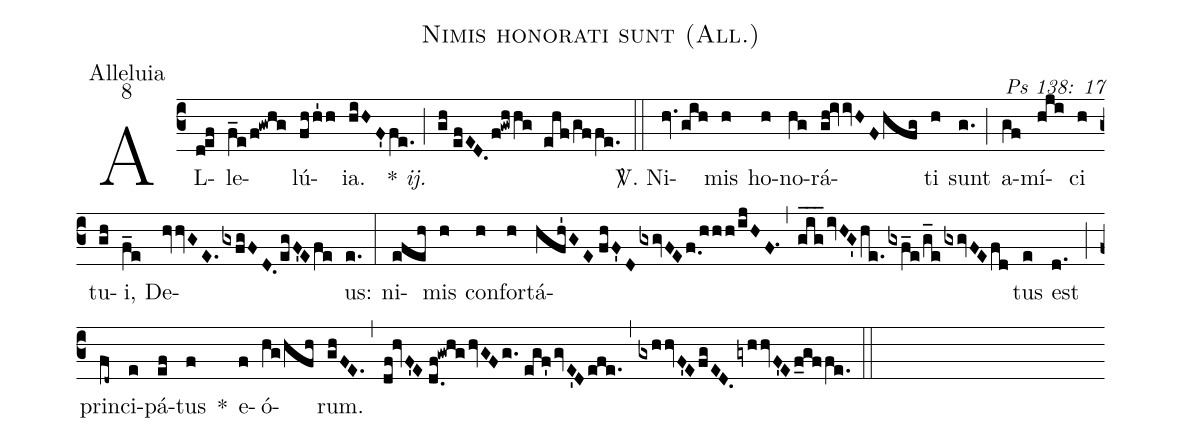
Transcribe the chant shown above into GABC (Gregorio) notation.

name: Nimis honorati sunt (All.);
office-part: Alleluia;
mode: 8;
commentary: Ps 138: 17;
%%
(c3) AL(def)le(f_e/f!gwhg)lú(fhh'1h)ia.(hiHF'fe.) {*}~<i>ij.</i>(;) (gh//efED.f!gwhhg ehf/gffe.) (::)
<sp>V/</sp>. Ni(hv.gih)mis(h) ho(h)no(hg)rá(gh!ivvHFhfg)ti(h) sunt(g.) (;) a(gf)mí(hji)ci(h) tu(gh)i,(f_e) De(hvvGE.gxfgFD./!egF'E/!fe)us:(e.) (:)
ni(efeh)mis(h) con(h)for(h)tá(hfh'GE//fhF'DgxgvFEf.0/[-0.5]hhh/ijHF.1)(,)(g_i_g_ivHG'he.gxf_e/!g_egxgvFEfd)tus(e) est(d.) (;) prin(fd~)ci(e)pá(ef)tus(f) *() e(f)ó(hg/hfh)rum.(ghFE.) (,) (df!hvF'E//d.0f!gwhghvGFg.//egf'gvE'Defe.) (,) (gxhhvF'EfgED.gyhhvF'Ef_gffe.) (::)
